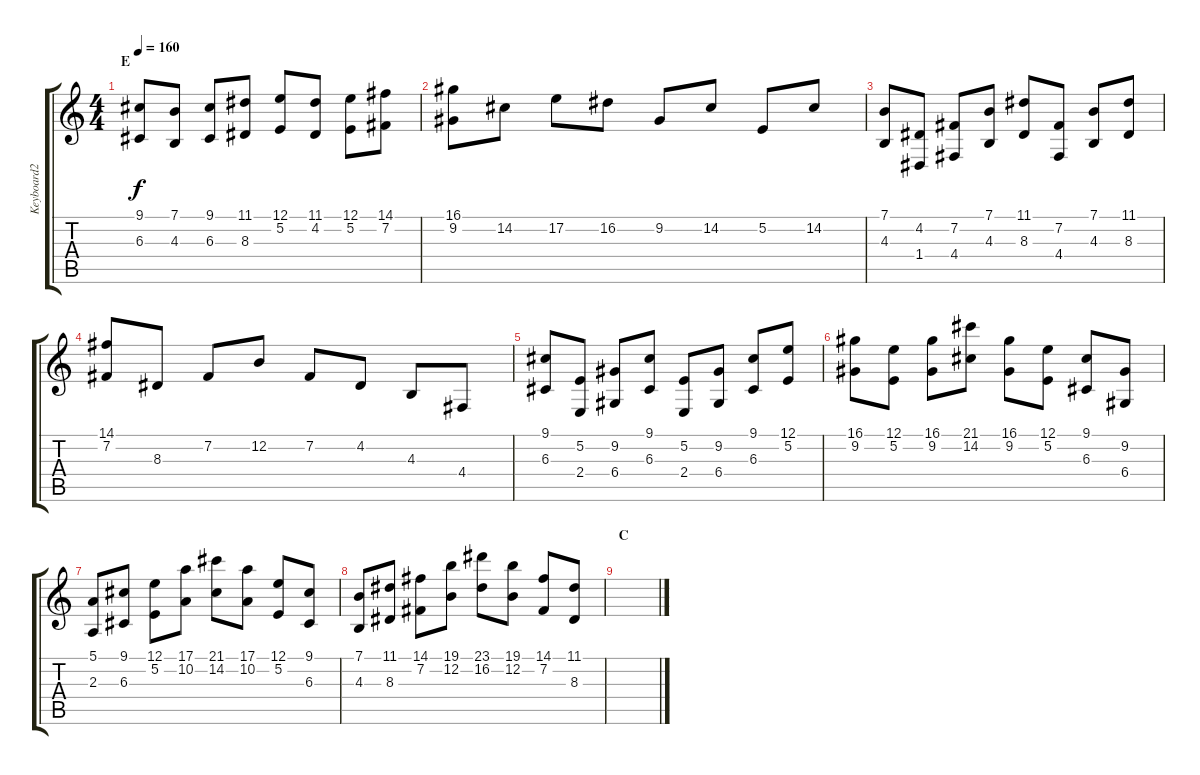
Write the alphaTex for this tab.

\track ("Keyboard2" "Keyboard2") {instrument stringensemble1}
\staff {score tabs}
\tuning (E4 B3 G3 D3 A2 E2) {hide}
\ts (4 4)
\section ("" "E")
\tempo 160
\clef g2
\ks c
(9.1 6.3).8{dy f} (7.1 4.3).8 (9.1 6.3).8 (11.1 8.3).8 (12.1 5.2).8 (11.1 4.2).8 (12.1 5.2).8 (14.1 7.2).8 |
(16.1 9.2).8 14.2.8 17.2.8 16.2.8 9.2.8 14.2.8 5.2.8 14.2.8 |
(7.1 4.3).8 (4.2 1.4).8 (7.2 4.4).8 (7.1 4.3).8 (11.1 8.3).8 (7.2 4.4).8 (7.1 4.3).8 (11.1 8.3).8 |
(14.1 7.2).8 8.3.8 7.2.8 12.2.8 7.2.8 4.2.8 4.3.8 4.4.8 |
(9.1 6.3).8 (5.2 2.4).8 (9.2 6.4).8 (9.1 6.3).8 (5.2 2.4).8 (9.2 6.4).8 (9.1 6.3).8 (12.1 5.2).8 |
(16.1 9.2).8 (12.1 5.2).8 (16.1 9.2).8 (21.1 14.2).8 (16.1 9.2).8 (12.1 5.2).8 (9.1 6.3).8 (9.2 6.4).8 |
(5.1 2.3).8 (9.1 6.3).8 (12.1 5.2).8 (17.1 10.2).8 (21.1 14.2).8 (17.1 10.2).8 (12.1 5.2).8 (9.1 6.3).8 |
(7.1 4.3).8 (11.1 8.3).8 (14.1 7.2).8 (19.1 12.2).8 (23.1 16.2).8 (19.1 12.2).8 (14.1 7.2).8 (11.1 8.3).8 |
\section ("" "C")
